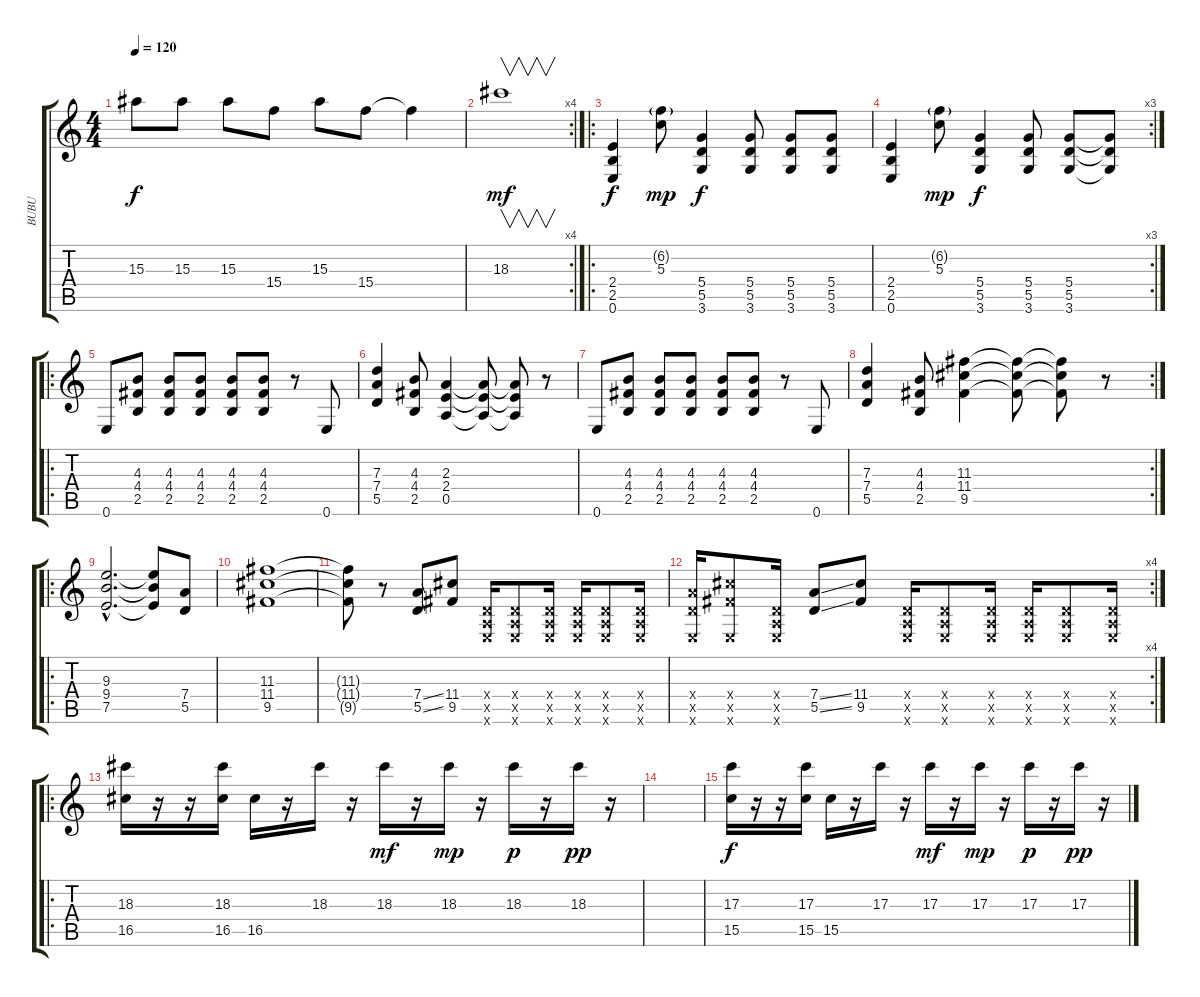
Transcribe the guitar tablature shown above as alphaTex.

\track ("BUBU" "BUBU") {instrument overdrivenguitar}
\staff {score tabs}
\tuning (E4 B3 G3 D3 A2 E2) {hide}
\ts (4 4)
\tempo 120
\clef g2
\ks c
15.3.8{dy f} 15.3.8 15.3.8 15.4.8 15.3.8 15.4.8 15.4{t}.4 |
\rc 4
18.3.1{v dy mf} |
\ro
(2.4 2.5 0.6).4{dy f} (6.2{g} 5.3).8{dy mp} (5.4 5.5 3.6).4{dy f} (5.4 5.5 3.6).8 (5.4 5.5 3.6).8 (5.4 5.5 3.6).8 |
\rc 3
(2.4 2.5 0.6).4 (6.2{g} 5.3).8{dy mp} (5.4 5.5 3.6).4{dy f} (5.4 5.5 3.6).8 (5.4 5.5 3.6).8 (5.4{t} 5.5{t} 3.6{t}).8 |
\ro
0.6.8 (4.3 4.4 2.5).8 (4.3 4.4 2.5).8 (4.3 4.4 2.5).8 (4.3 4.4 2.5).8 (4.3 4.4 2.5).8 r.8 0.6.8 |
(7.3 7.4 5.5).4 (4.3 4.4 2.5).8 (2.3 2.4 0.5).4 (2.3{t} 2.4{t} 0.5{t}).8 (2.3{t} 2.4{t} 0.5{t}).8 r.8 |
0.6.8 (4.3 4.4 2.5).8 (4.3 4.4 2.5).8 (4.3 4.4 2.5).8 (4.3 4.4 2.5).8 (4.3 4.4 2.5).8 r.8 0.6.8 |
\rc 2
(7.3 7.4 5.5).4 (4.3 4.4 2.5).8 (11.3 11.4 9.5).4 (11.3{t} 11.4{t} 9.5{t}).8 (11.3{t} 11.4{t} 9.5{t}).8 r.8 |
\ro
(9.3{hac} 9.4{hac} 7.5{hac}).2{d} (9.3{t} 9.4{t} 7.5{t}).8 (7.4 5.5).8 |
(11.3 11.4 9.5).1 |
(11.3{t} 11.4{t} 9.5{t}).8 r.8 (7.4{ss} 5.5{ss}).8 (11.4 9.5).8 (0.4{x} 0.5{x} 0.6{x}).16 (0.4{x} 0.5{x} 0.6{x}).8 (0.4{x} 0.5{x} 0.6{x}).16 (0.4{x} 0.5{x} 0.6{x}).16 (0.4{x} 0.5{x} 0.6{x}).8 (0.4{x} 0.5{x} 0.6{x}).16 |
\rc 4
(7.4{x} 5.5{x} 0.6{x}).16 (11.4{x} 9.5{x} 0.6{x}).8 (0.4{x} 0.5{x} 0.6{x}).16 (7.4{ss} 5.5{ss}).8 (11.4 9.5).8 (0.4{x} 0.5{x} 0.6{x}).16 (0.4{x} 0.5{x} 0.6{x}).8 (0.4{x} 0.5{x} 0.6{x}).16 (0.4{x} 0.5{x} 0.6{x}).16 (0.4{x} 0.5{x} 0.6{x}).8 (0.4{x} 0.5{x} 0.6{x}).16 |
\ro
(18.3 16.5).16 r.16 r.16 (18.3 16.5).16 16.5.16 r.16 18.3.16 r.16 18.3.16{dy mf} r.16 18.3.16{dy mp} r.16 18.3.16{dy p} r.16 18.3.16{dy pp} r.16 |
|
(17.3 15.5).16{dy f} r.16 r.16 (17.3 15.5).16 15.5.16 r.16 17.3.16 r.16 17.3.16{dy mf} r.16 17.3.16{dy mp} r.16 17.3.16{dy p} r.16 17.3.16{dy pp} r.16
